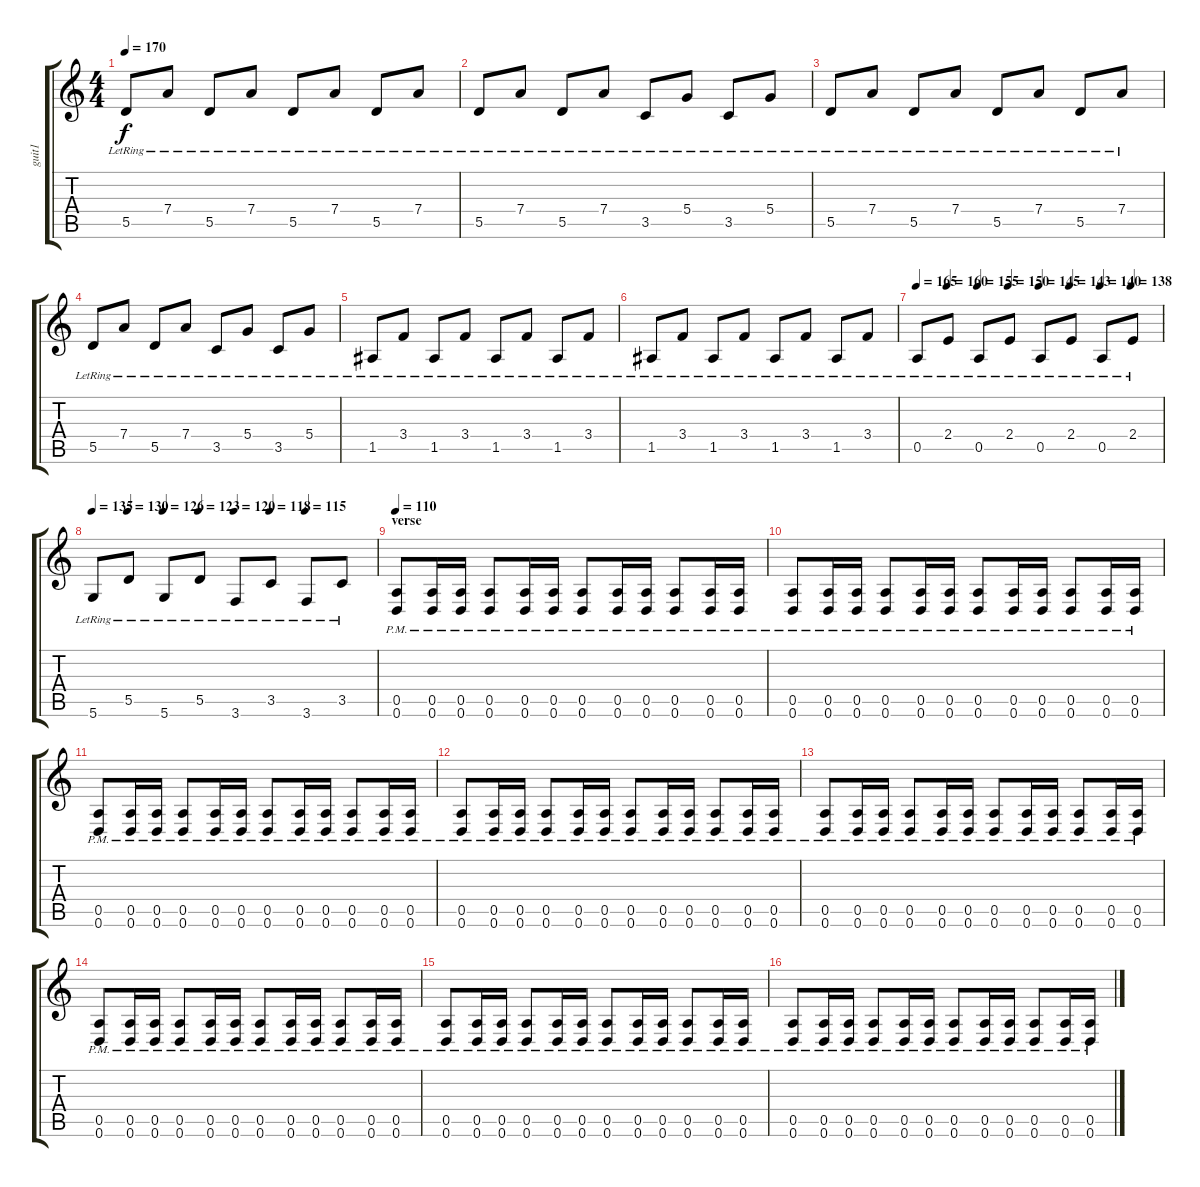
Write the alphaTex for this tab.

\track ("guit1" "guit1") {instrument electricguitarclean}
\staff {score tabs}
\tuning (E4 B3 G3 D3 A2 D2) {hide}
\ts (4 4)
\tempo 170
\clef g2
\ks c
5.5{lr}.8{dy f} 7.4{lr}.8 5.5{lr}.8 7.4{lr}.8 5.5{lr}.8 7.4{lr}.8 5.5{lr}.8 7.4{lr}.8 |
5.5{lr}.8 7.4{lr}.8 5.5{lr}.8 7.4{lr}.8 3.5{lr}.8 5.4{lr}.8 3.5{lr}.8 5.4{lr}.8 |
5.5{lr}.8 7.4{lr}.8 5.5{lr}.8 7.4{lr}.8 5.5{lr}.8 7.4{lr}.8 5.5{lr}.8 7.4{lr}.8 |
5.5{lr}.8 7.4{lr}.8 5.5{lr}.8 7.4{lr}.8 3.5{lr}.8 5.4{lr}.8 3.5{lr}.8 5.4{lr}.8 |
1.5{lr}.8 3.4{lr}.8 1.5{lr}.8 3.4{lr}.8 1.5{lr}.8 3.4{lr}.8 1.5{lr}.8 3.4{lr}.8 |
1.5{lr}.8 3.4{lr}.8 1.5{lr}.8 3.4{lr}.8 1.5{lr}.8 3.4{lr}.8 1.5{lr}.8 3.4{lr}.8 |
\tempo 165
\tempo (160 0.125)
\tempo (155 0.25)
\tempo (150 0.375)
\tempo (145 0.5)
\tempo (143 0.625)
\tempo (140 0.75)
\tempo (138 0.875)
0.5{lr}.8 2.4{lr}.8 0.5{lr}.8 2.4{lr}.8 0.5{lr}.8 2.4{lr}.8 0.5{lr}.8 2.4{lr}.8 |
\tempo 135
\tempo (130 0.125)
\tempo (126 0.25)
\tempo (123 0.375)
\tempo (120 0.5)
\tempo (118 0.625)
\tempo (115 0.75)
5.6{lr}.8 5.5{lr}.8 5.6{lr}.8 5.5{lr}.8 3.6{lr}.8 3.5{lr}.8 3.6{lr}.8 3.5{lr}.8 |
\section ("" "verse")
\tempo 110
(0.5{pm} 0.6{pm}).8{instrument distortionguitar} (0.5{pm} 0.6{pm}).16 (0.5{pm} 0.6{pm}).16 (0.5{pm} 0.6{pm}).8 (0.5{pm} 0.6{pm}).16 (0.5{pm} 0.6{pm}).16 (0.5{pm} 0.6{pm}).8 (0.5{pm} 0.6{pm}).16 (0.5{pm} 0.6{pm}).16 (0.5{pm} 0.6{pm}).8 (0.5{pm} 0.6{pm}).16 (0.5{pm} 0.6{pm}).16 |
(0.5{pm} 0.6{pm}).8 (0.5{pm} 0.6{pm}).16 (0.5{pm} 0.6{pm}).16 (0.5{pm} 0.6{pm}).8 (0.5{pm} 0.6{pm}).16 (0.5{pm} 0.6{pm}).16 (0.5{pm} 0.6{pm}).8 (0.5{pm} 0.6{pm}).16 (0.5{pm} 0.6{pm}).16 (0.5{pm} 0.6{pm}).8 (0.5{pm} 0.6{pm}).16 (0.5{pm} 0.6{pm}).16 |
(0.5{pm} 0.6{pm}).8 (0.5{pm} 0.6{pm}).16 (0.5{pm} 0.6{pm}).16 (0.5{pm} 0.6{pm}).8 (0.5{pm} 0.6{pm}).16 (0.5{pm} 0.6{pm}).16 (0.5{pm} 0.6{pm}).8 (0.5{pm} 0.6{pm}).16 (0.5{pm} 0.6{pm}).16 (0.5{pm} 0.6{pm}).8 (0.5{pm} 0.6{pm}).16 (0.5{pm} 0.6{pm}).16 |
(0.5{pm} 0.6{pm}).8 (0.5{pm} 0.6{pm}).16 (0.5{pm} 0.6{pm}).16 (0.5{pm} 0.6{pm}).8 (0.5{pm} 0.6{pm}).16 (0.5{pm} 0.6{pm}).16 (0.5{pm} 0.6{pm}).8 (0.5{pm} 0.6{pm}).16 (0.5{pm} 0.6{pm}).16 (0.5{pm} 0.6{pm}).8 (0.5{pm} 0.6{pm}).16 (0.5{pm} 0.6{pm}).16 |
(0.5{pm} 0.6{pm}).8 (0.5{pm} 0.6{pm}).16 (0.5{pm} 0.6{pm}).16 (0.5{pm} 0.6{pm}).8 (0.5{pm} 0.6{pm}).16 (0.5{pm} 0.6{pm}).16 (0.5{pm} 0.6{pm}).8 (0.5{pm} 0.6{pm}).16 (0.5{pm} 0.6{pm}).16 (0.5{pm} 0.6{pm}).8 (0.5{pm} 0.6{pm}).16 (0.5{pm} 0.6{pm}).16 |
(0.5{pm} 0.6{pm}).8 (0.5{pm} 0.6{pm}).16 (0.5{pm} 0.6{pm}).16 (0.5{pm} 0.6{pm}).8 (0.5{pm} 0.6{pm}).16 (0.5{pm} 0.6{pm}).16 (0.5{pm} 0.6{pm}).8 (0.5{pm} 0.6{pm}).16 (0.5{pm} 0.6{pm}).16 (0.5{pm} 0.6{pm}).8 (0.5{pm} 0.6{pm}).16 (0.5{pm} 0.6{pm}).16 |
(0.5{pm} 0.6{pm}).8 (0.5{pm} 0.6{pm}).16 (0.5{pm} 0.6{pm}).16 (0.5{pm} 0.6{pm}).8 (0.5{pm} 0.6{pm}).16 (0.5{pm} 0.6{pm}).16 (0.5{pm} 0.6{pm}).8 (0.5{pm} 0.6{pm}).16 (0.5{pm} 0.6{pm}).16 (0.5{pm} 0.6{pm}).8 (0.5{pm} 0.6{pm}).16 (0.5{pm} 0.6{pm}).16 |
(0.5{pm} 0.6{pm}).8 (0.5{pm} 0.6{pm}).16 (0.5{pm} 0.6{pm}).16 (0.5{pm} 0.6{pm}).8 (0.5{pm} 0.6{pm}).16 (0.5{pm} 0.6{pm}).16 (0.5{pm} 0.6{pm}).8 (0.5{pm} 0.6{pm}).16 (0.5{pm} 0.6{pm}).16 (0.5{pm} 0.6{pm}).8 (0.5{pm} 0.6{pm}).16 (0.5{pm} 0.6{pm}).16
